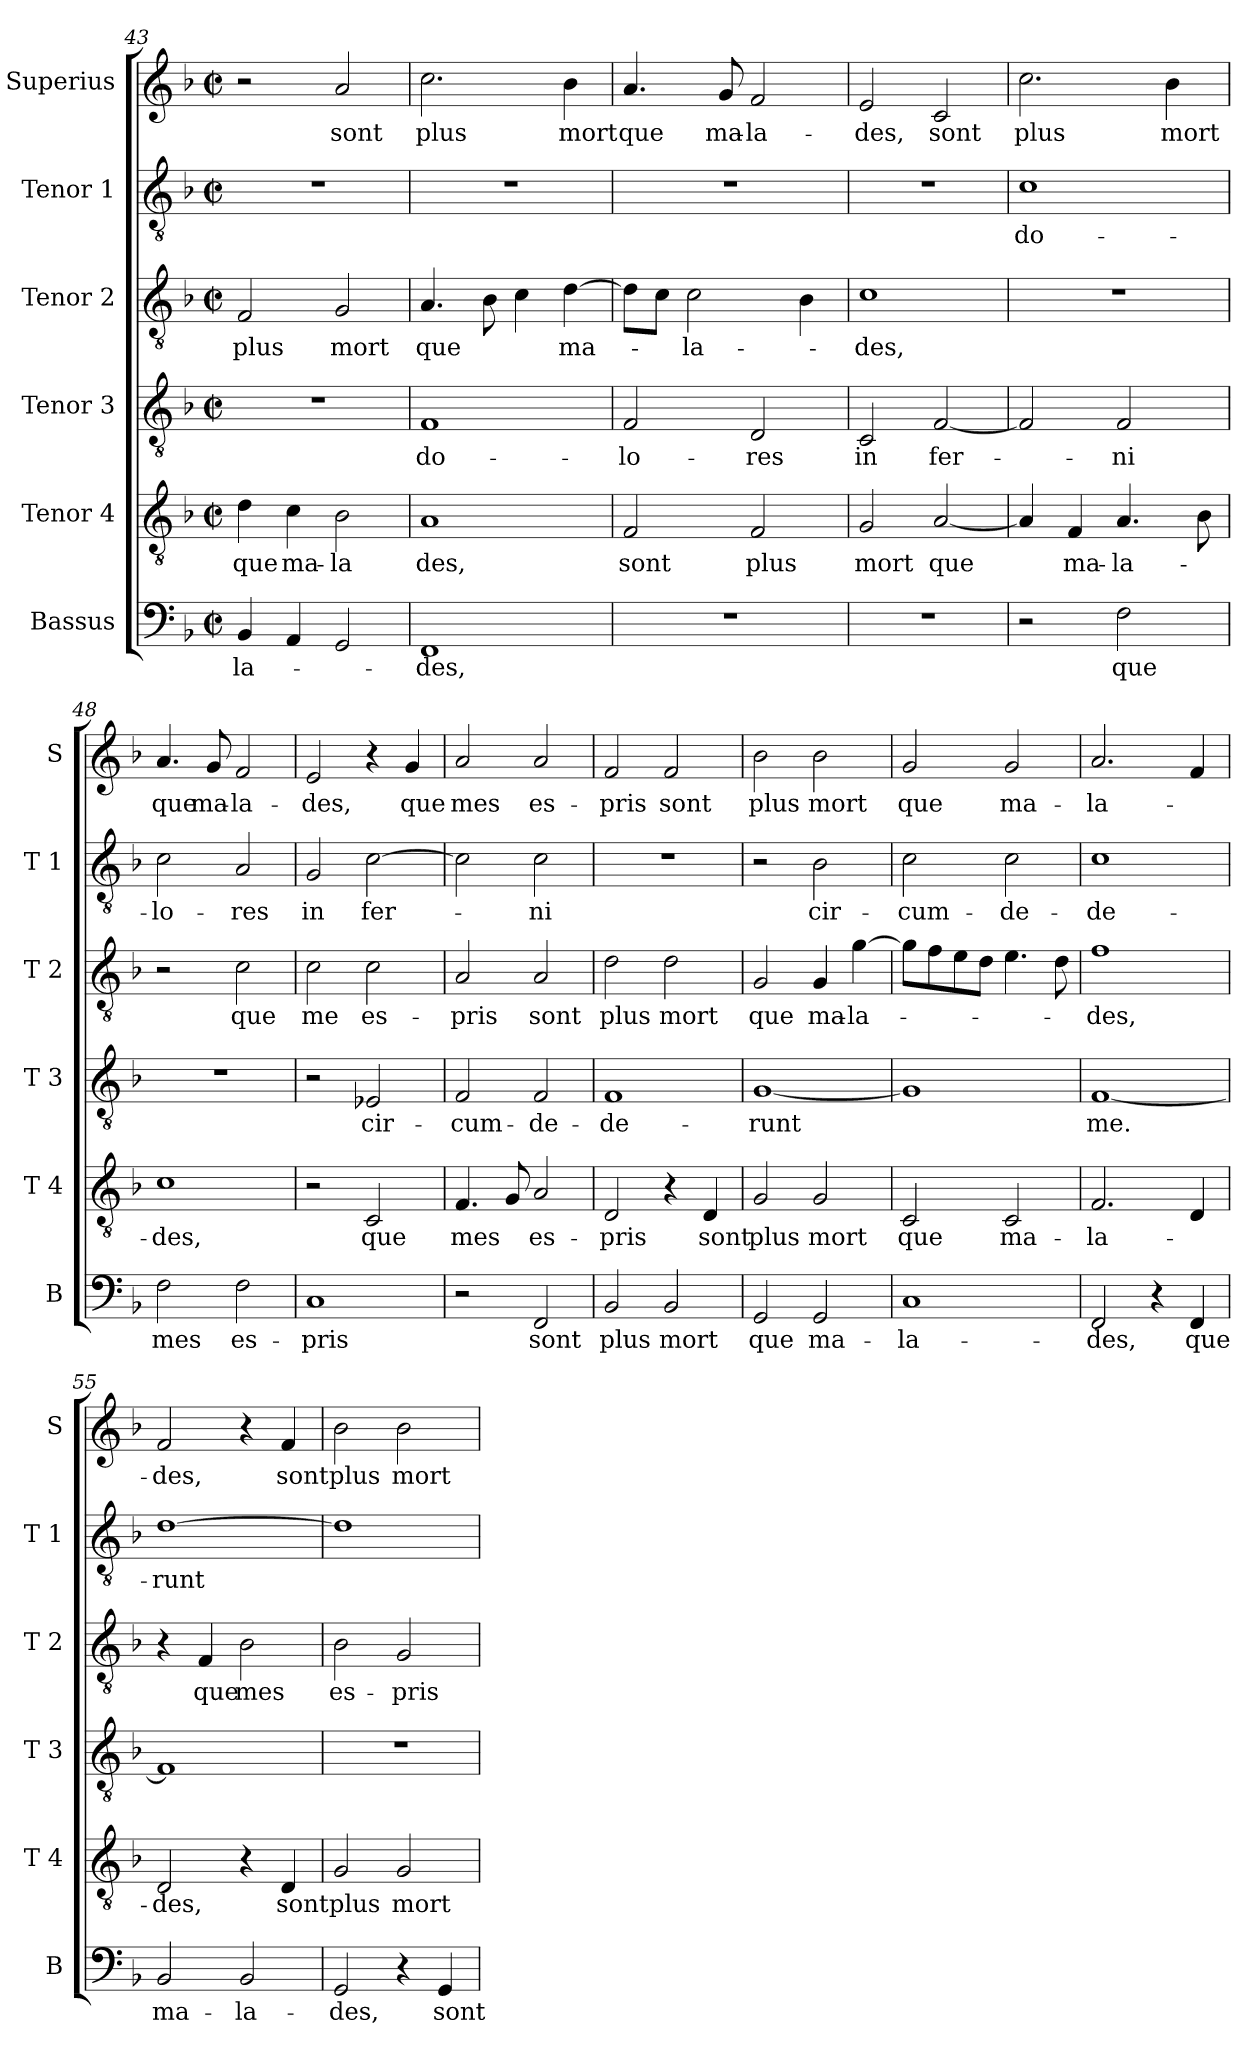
**kern	**text	**kern	**text	**kern	**text	**kern	**text	**kern	**text	**kern	**text
*part6	*part6	*part5	*part5	*part4	*part4	*part3	*part3	*part2	*part2	*part1	*part1
*staff6	*staff6	*staff5	*staff5	*staff4	*staff4	*staff3	*staff3	*staff2	*staff2	*staff1	*staff1
*I"Bassus	*	*I"Tenor 4	*	*I"Tenor 3	*	*I"Tenor 2	*	*I"Tenor 1	*	*I"Superius	*
*I'B	*	*I'T 4	*	*I'T 3	*	*I'T 2	*	*I'T 1	*	*I'S	*
*clefF4	*	*clefGv2	*	*clefGv2	*	*clefGv2	*	*clefGv2	*	*clefG2	*
*k[b-]	*	*k[b-]	*	*k[b-]	*	*k[b-]	*	*k[b-]	*	*k[b-]	*
*F:	*	*F:	*	*F:	*	*F:	*	*F:	*	*F:	*
*M2/2	*	*M2/2	*	*M2/2	*	*M2/2	*	*M2/2	*	*M2/2	*
*met(c|)	*	*met(c|)	*	*met(c|)	*	*met(c|)	*	*met(c|)	*	*met(c|)	*
=43	=43	=43	=43	=43	=43	=43	=43	=43	=43	=43	=43
4BB-/	-la-	4d\	que	1r	.	2F/	plus	1r	.	2r	.
4AA/	.	4c\	ma-	.	.	.	.	.	.	.	.
2GG/	.	2B-\	-la	.	.	2G/	mort	.	.	2a/	sont
=44	=44	=44	=44	=44	=44	=44	=44	=44	=44	=44	=44
1FF	-des,	1A	des,	1F	do-	4.A/	que	1r	.	2.cc\	plus
.	.	.	.	.	.	8B-\	.	.	.	.	.
.	.	.	.	.	.	4c\	.	.	.	.	.
.	.	.	.	.	.	[4d\	ma-	.	.	4b-\	mort
=45	=45	=45	=45	=45	=45	=45	=45	=45	=45	=45	=45
1r	.	2F/	sont	2F/	-lo-	8d\L]	.	1r	.	4.a/	que
.	.	.	.	.	.	8c\J	.	.	.	.	.
.	.	.	.	.	.	2c\	-la-	.	.	.	.
.	.	.	.	.	.	.	.	.	.	8g/	ma-
.	.	2F/	plus	2D/	-res	.	.	.	.	2f/	-la-
.	.	.	.	.	.	4B-\	.	.	.	.	.
=46	=46	=46	=46	=46	=46	=46	=46	=46	=46	=46	=46
1r	.	2G/	mort	2C/	in	1c	-des,	1r	.	2e/	-des,
.	.	[2A/	que	[2F/	fer-	.	.	.	.	2c/	sont
=47	=47	=47	=47	=47	=47	=47	=47	=47	=47	=47	=47
2r	.	4A/]	.	2F/]	.	1r	.	1c	do-	2.cc\	plus
.	.	4F/	ma-	.	.	.	.	.	.	.	.
2F\	que	4.A/	-la-	2F/	-ni	.	.	.	.	.	.
.	.	.	.	.	.	.	.	.	.	4b-\	mort
.	.	8B-\	.	.	.	.	.	.	.	.	.
=48	=48	=48	=48	=48	=48	=48	=48	=48	=48	=48	=48
2F\	mes	1c	-des,	1r	.	2r	.	2c\	-lo-	4.a/	que
.	.	.	.	.	.	.	.	.	.	8g/	ma-
2F\	es-	.	.	.	.	2c\	que	2A/	-res	2f/	-la-
!!LO:LB:g=z
=49	=49	=49	=49	=49	=49	=49	=49	=49	=49	=49	=49
1C	-pris	2r	.	2r	.	2c\	me	2G/	in	2e/	-des,
.	.	2C/	que	2E-X/	cir-	2c\	es-	[2c\	fer-	4r	.
.	.	.	.	.	.	.	.	.	.	4g/	que
=50	=50	=50	=50	=50	=50	=50	=50	=50	=50	=50	=50
2r	.	4.F/	mes	2F/	-cum-	2A/	-pris	2c\]	.	2a/	mes
.	.	8G/	.	.	.	.	.	.	.	.	.
2FF/	sont	2A/	es-	2F/	-de-	2A/	sont	2c\	-ni	2a/	es-
=51	=51	=51	=51	=51	=51	=51	=51	=51	=51	=51	=51
2BB-/	plus	2D/	-pris	1F	-de-	2d\	plus	1r	.	2f/	-pris
2BB-/	mort	4r	.	.	.	2d\	mort	.	.	2f/	sont
.	.	4D/	sont	.	.	.	.	.	.	.	.
=52	=52	=52	=52	=52	=52	=52	=52	=52	=52	=52	=52
2GG/	que	2G/	plus	[1G	-runt	2G/	que	2r	.	2b-\	plus
2GG/	ma-	2G/	mort	.	.	4G/	ma-	2B-\	cir-	2b-\	mort
.	.	.	.	.	.	[4g\	-la-	.	.	.	.
=53	=53	=53	=53	=53	=53	=53	=53	=53	=53	=53	=53
1C	-la-	2C/	que	1G]	.	8g\L]	.	2c\	-cum-	2g/	que
.	.	.	.	.	.	8f\	.	.	.	.	.
.	.	.	.	.	.	8e\	.	.	.	.	.
.	.	.	.	.	.	8d\J	.	.	.	.	.
.	.	2C/	ma-	.	.	4.e\	.	2c\	-de-	2g/	ma-
.	.	.	.	.	.	8d\	.	.	.	.	.
=54	=54	=54	=54	=54	=54	=54	=54	=54	=54	=54	=54
2FF/	-des,	2.F/	-la-	[1F	me.	1f	-des,	1c	-de-	2.a/	-la-
4r	.	.	.	.	.	.	.	.	.	.	.
4FF/	que	4D/	.	.	.	.	.	.	.	4f/	.
!!LO:PB:g=z
=55	=55	=55	=55	=55	=55	=55	=55	=55	=55	=55	=55
2BB-/	ma-	2D/	-des,	1F]	.	4r	.	[1d	-runt	2f/	-des,
.	.	.	.	.	.	4F/	que	.	.	.	.
2BB-/	-la-	4r	.	.	.	2B-\	mes	.	.	4r	.
.	.	4D/	sont	.	.	.	.	.	.	4f/	sont
=56	=56	=56	=56	=56	=56	=56	=56	=56	=56	=56	=56
2GG/	-des,	2G/	plus	1r	.	2B-\	es-	1d]	.	2b-\	plus
4r	.	2G/	mort	.	.	2G/	-pris	.	.	2b-\	mort
4GG/	sont	.	.	.	.	.	.	.	.	.	.
=	=	=	=	=	=	=	=	=	=	=	=
*-	*-	*-	*-	*-	*-	*-	*-	*-	*-	*-	*-
